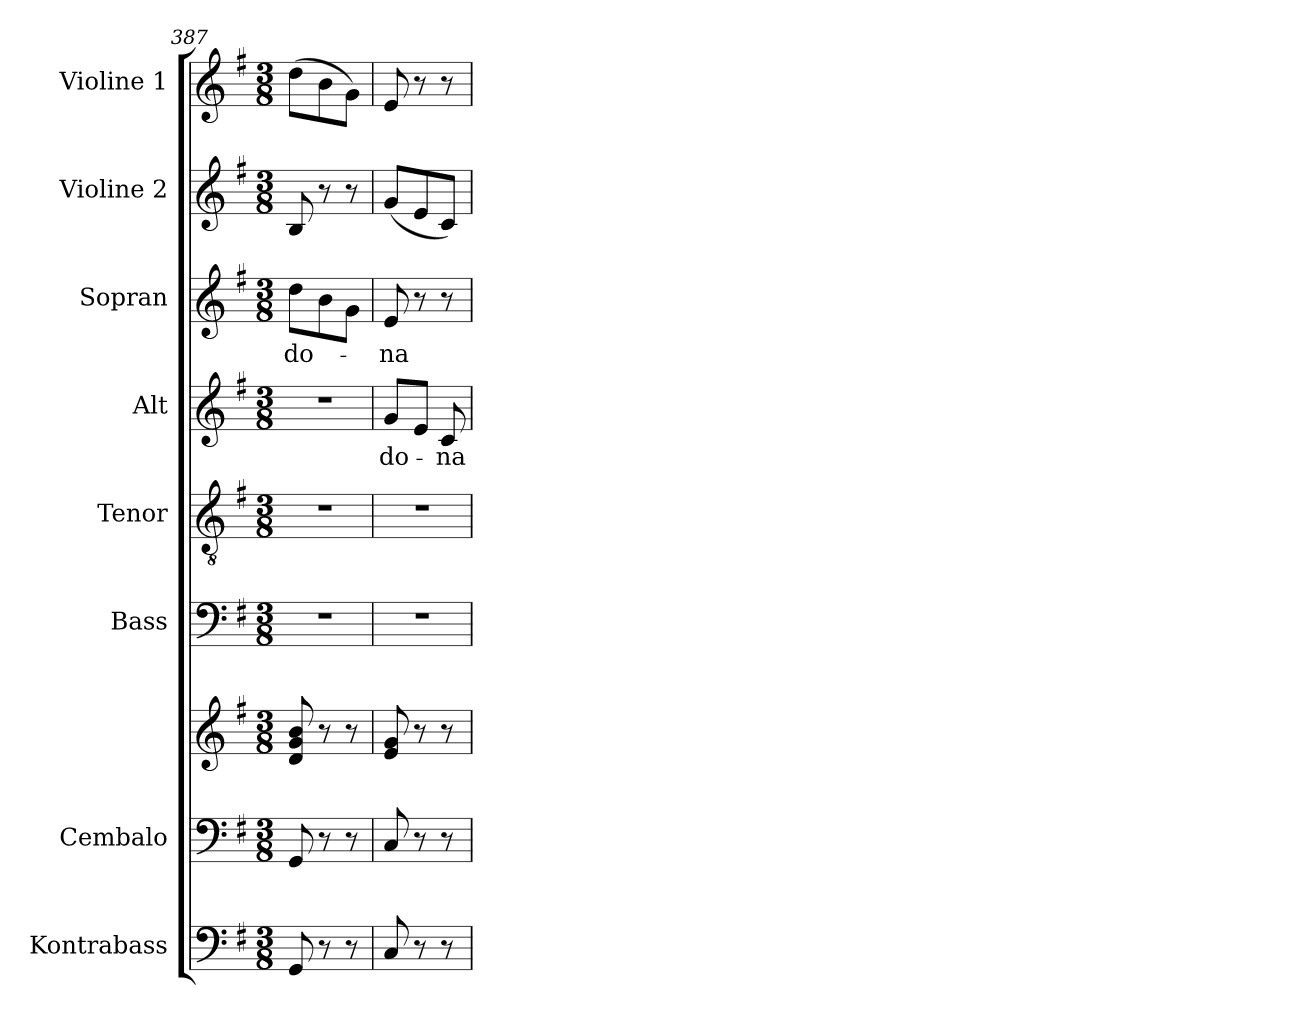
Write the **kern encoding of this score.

**kern	**kern	**kern	**kern	**kern	**kern	**text	**kern	**text	**kern	**kern
*part8	*part7	*part7	*part6	*part5	*part4	*part4	*part3	*part3	*part2	*part1
*staff9	*staff8	*staff7	*staff6	*staff5	*staff4	*staff4	*staff3	*staff3	*staff2	*staff1
*I"Kontrabass	*I"Cembalo	*	*I"Bass	*I"Tenor	*I"Alt	*	*I"Sopran	*	*I"Violine 2	*I"Violine 1
*I'Kb.	*I'Cemb.	*	*I'B.	*I'T.	*I'A.	*	*I'S.	*	*I'Vl. 2	*I'Vl. 1
*clefF4	*clefF4	*clefG2	*clefF4	*clefGv2	*clefG2	*	*clefG2	*	*clefG2	*clefG2
*ITrd7c12	*	*	*	*	*	*	*	*	*	*
*k[f#]	*k[f#]	*k[f#]	*k[f#]	*k[f#]	*k[f#]	*	*k[f#]	*	*k[f#]	*k[f#]
*G:	*G:	*G:	*G:	*G:	*G:	*	*G:	*	*G:	*G:
*M3/8	*M3/8	*M3/8	*M3/8	*M3/8	*M3/8	*	*M3/8	*	*M3/8	*M3/8
=387	=387	=387	=387	=387	=387	=387	=387	=387	=387	=387
!	!	!	!	!	!	!	!	!LO:LY:b	!	!
8GGG/	8GG/	8d/ 8g/ 8b/	4.r	4.r	4.r	.	8dd\L	do-	8B/	(>8dd\L
8r	8r	8r	.	.	.	.	8b\	.	8r	8b\
8r	8r	8r	.	.	.	.	8g\J	.	8r	8g\J)
=388	=388	=388	=388	=388	=388	=388	=388	=388	=388	=388
!	!	!	!	!	!	!LO:LY:b	!	!LO:LY:b	!	!
8CC/	8C/	8e/ 8g/	4.r	4.r	8g/L	do-	8e/	-na	(<8g/L	8e/
8r	8r	8r	.	.	8e/J	.	8r	.	8e/	8r
!	!	!	!	!	!	!LO:LY:b	!	!	!	!
8r	8r	8r	.	.	8c/	-na	8r	.	8c/J)	8r
=	=	=	=	=	=	=	=	=	=	=
*-	*-	*-	*-	*-	*-	*-	*-	*-	*-	*-
